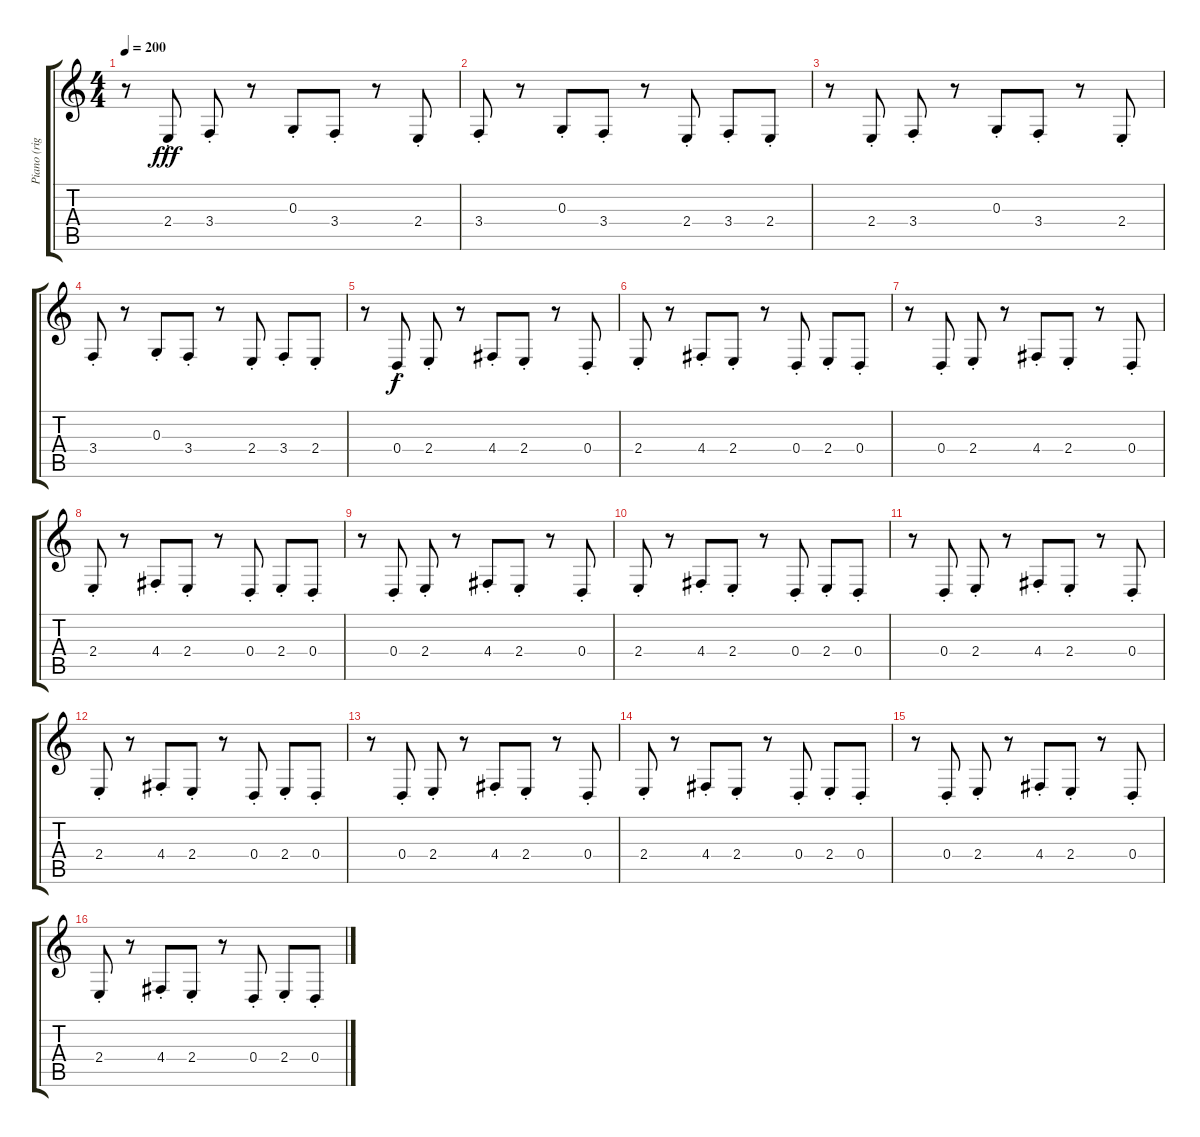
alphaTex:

\track ("Piano (right hand)" "Piano (rig") {instrument acousticgrandpiano}
\staff {score tabs}
\tuning (E4 B3 G3 D3 A2 E2) {hide}
\ts (4 4)
\tempo 200
\clef g2
\ks c
r.8{dy mf} 2.4{st}.8{dy fff} 3.4{st}.8 r.8 0.3{st}.8 3.4{st}.8 r.8 2.4{st}.8 |
3.4{st}.8 r.8 0.3{st}.8 3.4{st}.8 r.8 2.4{st}.8 3.4{st}.8 2.4{st}.8 |
r.8 2.4{st}.8 3.4{st}.8 r.8 0.3{st}.8 3.4{st}.8 r.8 2.4{st}.8 |
3.4{st}.8 r.8 0.3{st}.8 3.4{st}.8 r.8 2.4{st}.8 3.4{st}.8 2.4{st}.8 |
r.8 0.4{st}.8{dy f} 2.4{st}.8 r.8 4.4{st}.8 2.4{st}.8 r.8 0.4{st}.8 |
2.4{st}.8 r.8 4.4{st}.8 2.4{st}.8 r.8 0.4{st}.8 2.4{st}.8 0.4{st}.8 |
r.8 0.4{st}.8 2.4{st}.8 r.8 4.4{st}.8 2.4{st}.8 r.8 0.4{st}.8 |
2.4{st}.8 r.8 4.4{st}.8 2.4{st}.8 r.8 0.4{st}.8 2.4{st}.8 0.4{st}.8 |
r.8 0.4{st}.8 2.4{st}.8 r.8 4.4{st}.8 2.4{st}.8 r.8 0.4{st}.8 |
2.4{st}.8 r.8 4.4{st}.8 2.4{st}.8 r.8 0.4{st}.8 2.4{st}.8 0.4{st}.8 |
r.8 0.4{st}.8 2.4{st}.8 r.8 4.4{st}.8 2.4{st}.8 r.8 0.4{st}.8 |
2.4{st}.8 r.8 4.4{st}.8 2.4{st}.8 r.8 0.4{st}.8 2.4{st}.8 0.4{st}.8 |
r.8 0.4{st}.8 2.4{st}.8 r.8 4.4{st}.8 2.4{st}.8 r.8 0.4{st}.8 |
2.4{st}.8 r.8 4.4{st}.8 2.4{st}.8 r.8 0.4{st}.8 2.4{st}.8 0.4{st}.8 |
r.8 0.4{st}.8 2.4{st}.8 r.8 4.4{st}.8 2.4{st}.8 r.8 0.4{st}.8 |
2.4{st}.8 r.8 4.4{st}.8 2.4{st}.8 r.8 0.4{st}.8 2.4{st}.8 0.4{st}.8
